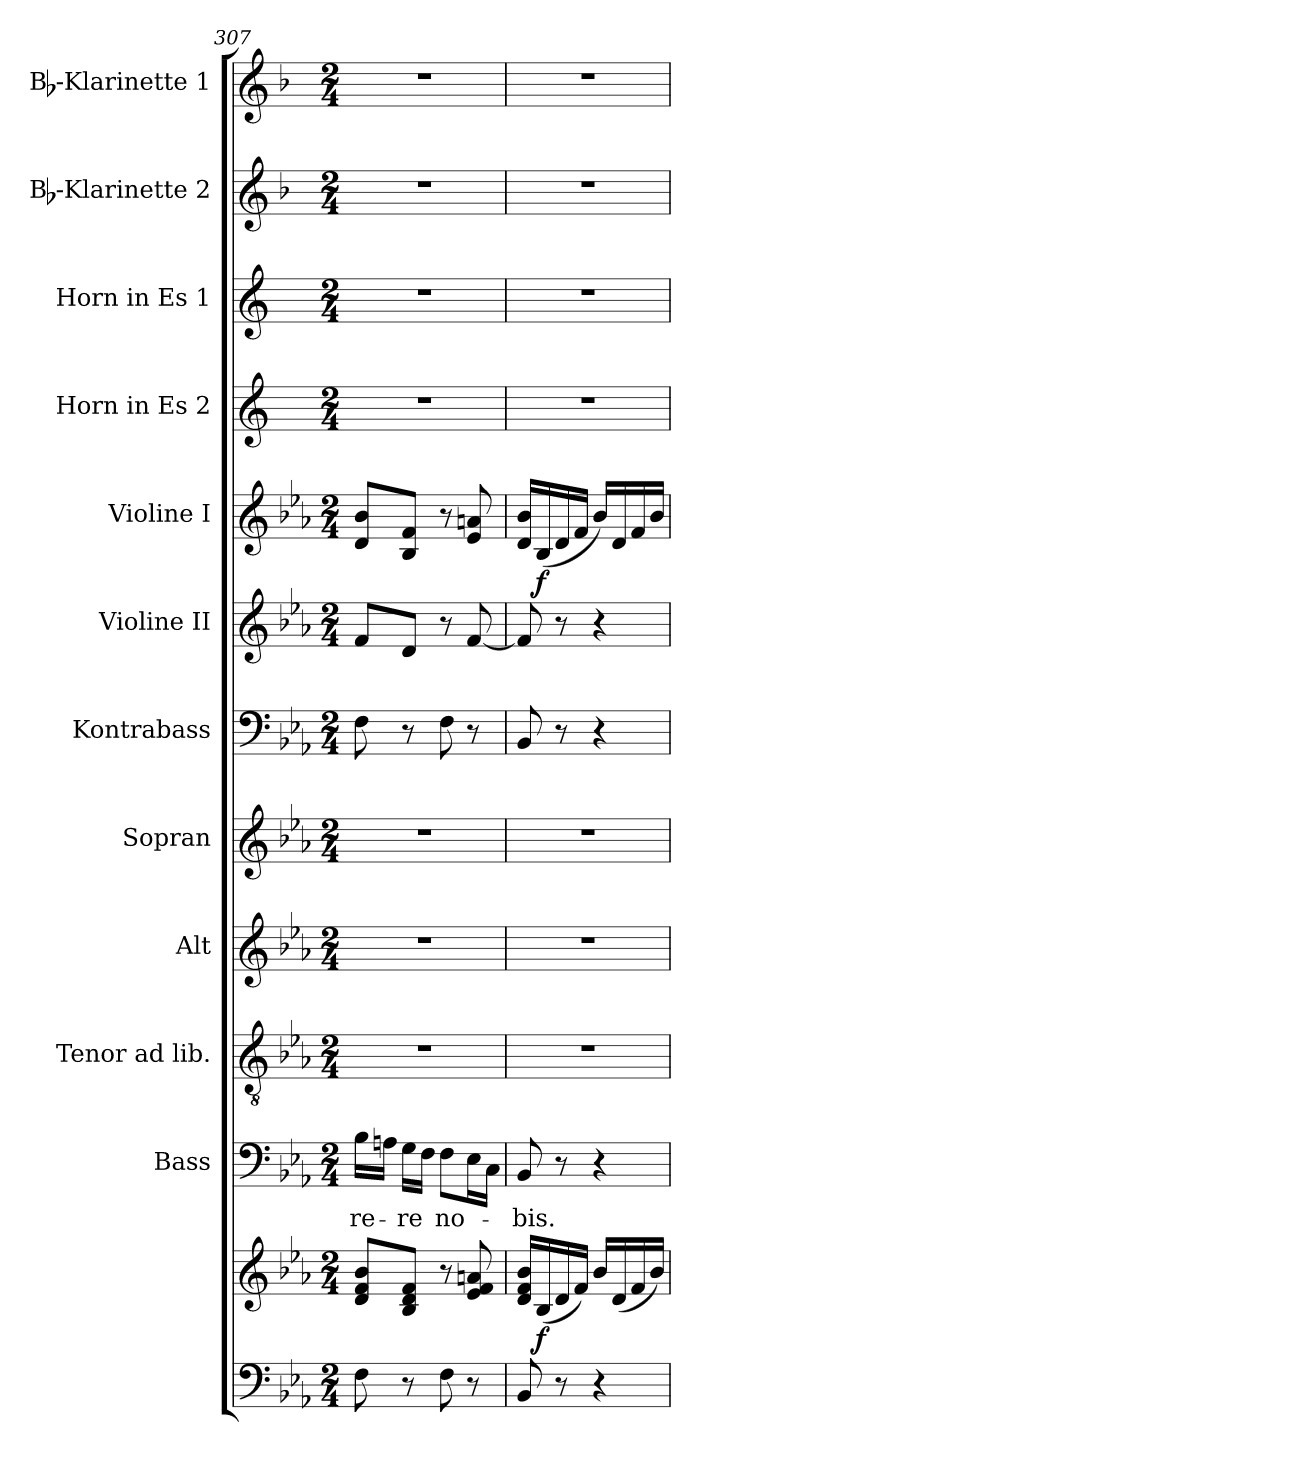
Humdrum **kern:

**kern	**kern	**dynam	**kern	**text	**kern	**kern	**kern	**kern	**kern	**kern	**dynam	**kern	**kern	**kern	**kern
*part12	*part12	*part12	*part11	*part11	*part10	*part9	*part8	*part7	*part6	*part5	*part5	*part4	*part3	*part2	*part1
*staff13	*staff12	*staff12/13	*staff11	*staff11	*staff10	*staff9	*staff8	*staff7	*staff6	*staff5	*staff5	*staff4	*staff3	*staff2	*staff1
*	*	*	*I"Bass	*	*I"Tenor ad lib.	*I"Alt	*I"Sopran	*I"Kontrabass	*I"Violine II	*I"Violine I	*	*I"Horn in Es 2	*I"Horn in Es 1	*I"Bb-Klarinette 2	*I"Bb-Klarinette 1
*	*	*	*I'B.	*	*I'T.	*I'A.	*I'S.	*I'Kb.	*I'Vl. II	*I'Vl. I	*	*	*	*I'Bb Kl. 2	*I'Bb Kl. 1
*clefF4	*clefG2	*	*clefF4	*	*clefGv2	*clefG2	*clefG2	*clefF4	*clefG2	*clefG2	*	*clefG2	*clefG2	*clefG2	*clefG2
*	*	*	*	*	*	*	*	*ITrd7c12	*	*	*	*ITrd5c9	*ITrd5c9	*ITrd1c2	*ITrd1c2
*k[b-e-a-]	*k[b-e-a-]	*	*k[b-e-a-]	*	*k[b-e-a-]	*k[b-e-a-]	*k[b-e-a-]	*k[b-e-a-]	*k[b-e-a-]	*k[b-e-a-]	*	*k[b-e-a-]	*k[b-e-a-]	*k[b-e-a-]	*k[b-e-a-]
*E-:	*E-:	*	*E-:	*	*E-:	*E-:	*E-:	*E-:	*E-:	*E-:	*	*E-:	*E-:	*E-:	*E-:
*M2/4	*M2/4	*	*M2/4	*	*M2/4	*M2/4	*M2/4	*M2/4	*M2/4	*M2/4	*	*M2/4	*M2/4	*M2/4	*M2/4
=307	=307	=307	=307	=307	=307	=307	=307	=307	=307	=307	=307	=307	=307	=307	=307
!	!	!	!	!LO:LY:b	!	!	!	!	!	!	!	!	!	!	!
8F\	8d/ 8f/ 8b-/L	.	16B-\LL	-re-	2r	2r	2r	8FF\	8f/L	8d/ 8b-/L	.	2r	2r	2r	2r
.	.	.	16An\JJ	.	.	.	.	.	.	.	.	.	.	.	.
!	!	!	!	!LO:LY:b	!	!	!	!	!	!	!	!	!	!	!
8r	8B-/ 8d/ 8f/J	.	16G\LL	-re	.	.	.	8r	8d/J	8B-/ 8f/J	.	.	.	.	.
.	.	.	16F\JJ	.	.	.	.	.	.	.	.	.	.	.	.
!	!	!	!	!LO:LY:b	!	!	!	!	!	!	!	!	!	!	!
8F\	8r	.	8F\L	no-	.	.	.	8FF\	8r	8r	.	.	.	.	.
8r	8e-/ 8f/ 8an/	.	16E-\L	.	.	.	.	8r	[8f/	8e-/ 8an/	.	.	.	.	.
.	.	.	16C\JJ	.	.	.	.	.	.	.	.	.	.	.	.
=308	=308	=308	=308	=308	=308	=308	=308	=308	=308	=308	=308	=308	=308	=308	=308
!	!	!	!	!LO:LY:b	!	!	!	!	!	!	!	!	!	!	!
8BB-/	16d/ 16f/ 16b-/LL	.	8BB-/	-bis.	2r	2r	2r	8BBB-/	8f/]	16d/ 16b-/LL	.	2r	2r	2r	2r
!	!	!LO:DY:b	!	!	!	!	!	!	!	!	!LO:DY:b	!	!	!	!
.	(<16B-/	f	.	.	.	.	.	.	.	(<16B-/	f	.	.	.	.
8r	16d/	.	8r	.	.	.	.	8r	8r	16d/	.	.	.	.	.
.	16f/JJ)	.	.	.	.	.	.	.	.	16f/JJ	.	.	.	.	.
4r	16b-/LL	.	4r	.	.	.	.	4r	4r	16b-/LL)	.	.	.	.	.
.	(<16d/	.	.	.	.	.	.	.	.	16d/	.	.	.	.	.
.	16f/	.	.	.	.	.	.	.	.	16f/	.	.	.	.	.
.	16b-/JJ)	.	.	.	.	.	.	.	.	16b-/JJ	.	.	.	.	.
=	=	=	=	=	=	=	=	=	=	=	=	=	=	=	=
*-	*-	*-	*-	*-	*-	*-	*-	*-	*-	*-	*-	*-	*-	*-	*-
